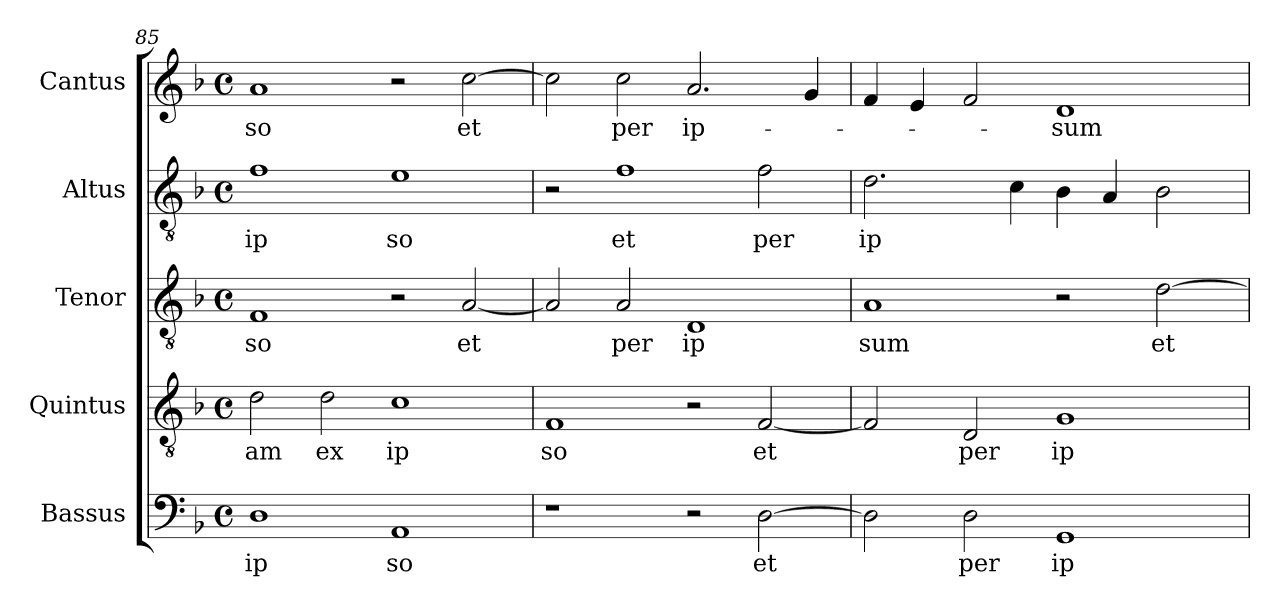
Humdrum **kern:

**kern	**text	**kern	**text	**kern	**text	**kern	**text	**kern	**text
*part5	*part5	*part4	*part4	*part3	*part3	*part2	*part2	*part1	*part1
*staff5	*staff5	*staff4	*staff4	*staff3	*staff3	*staff2	*staff2	*staff1	*staff1
*I"Bassus	*	*I"Quintus	*	*I"Tenor	*	*I"Altus	*	*I"Cantus	*
*clefF4	*	*clefGv2	*	*clefGv2	*	*clefGv2	*	*clefG2	*
*k[b-]	*	*k[b-]	*	*k[b-]	*	*k[b-]	*	*k[b-]	*
*F:	*	*F:	*	*F:	*	*F:	*	*F:	*
*M4/4	*	*M4/4	*	*M4/4	*	*M4/4	*	*M4/4	*
*met(c)	*	*met(c)	*	*met(c)	*	*met(c)	*	*met(c)	*
=85	=85	=85	=85	=85	=85	=85	=85	=85	=85
!	!LO:LY:b:cj	!	!LO:LY:b:cj	!	!LO:LY:b:cj	!	!LO:LY:b:cj	!	!LO:LY:b:cj
1D	ip	2d\	am	1F	so	1f	ip	1a	-so
!	!	!	!LO:LY:b:cj	!	!	!	!	!	!
.	.	2d\	ex	.	.	.	.	.	.
!	!LO:LY:b:cj	!	!LO:LY:b:cj	!	!	!	!LO:LY:b:cj	!	!
1AA	so	1c	ip	2r	.	1e	so	2r	.
!	!	!	!	!	!LO:LY:b:cj	!	!	!	!LO:LY:b:cj
.	.	.	.	[<2A/	et	.	.	[>2cc\	et
=86	=86	=86	=86	=86	=86	=86	=86	=86	=86
!	!	!	!LO:LY:b:cj	!	!	!	!	!	!
1r	.	1F	so	2A/]	.	2r	.	2cc\]	.
!	!	!	!	!	!LO:LY:b:cj	!	!LO:LY:b:cj	!	!LO:LY:b:cj
.	.	.	.	2A/	per	1f	et	2cc\	per
!	!	!	!	!	!LO:LY:b:cj	!	!	!	!LO:LY:b:cj
2r	.	2r	.	1D	ip	.	.	2.a/	ip-
!	!LO:LY:b:cj	!	!LO:LY:b:cj	!	!	!	!LO:LY:b:cj	!	!
[>2D\	et	[>2F/	et	.	.	2f\	per	.	.
.	.	.	.	.	.	.	.	4g/	.
!!LO:LB:g=z
=87	=87	=87	=87	=87	=87	=87	=87	=87	=87
!	!	!	!	!	!LO:LY:b:cj	!	!LO:LY:b:cj	!	!
*	*	*	*	*	*	*	*	*^	*
2D\]	.	2F/]	.	1A	sum	2.d\	ip	4f/	4ryy	.
.	.	.	.	.	.	.	.	4e/	64ryy	.
.	.	.	.	.	.	.	.	.	1ryy	.
!	!LO:LY:b:cj	!	!LO:LY:b:cj	!	!	!	!	!	!	!
2D\	per	2D/	per	.	.	.	.	2f/	.	.
.	.	.	.	.	.	4c\	.	.	.	.
!	!LO:LY:b:cj	!	!LO:LY:b:cj	!	!	!	!	!	!	!LO:LY:b:cj
1GG	ip	1G	ip	2r	.	4B-\	.	1d	.	-sum
.	.	.	.	.	.	4A/	.	.	.	.
.	.	.	.	.	.	.	.	.	2ryy	.
!	!	!	!	!	!LO:LY:b:cj	!	!	!	!	!
.	.	.	.	[>2d\	et	2B-\	.	.	.	.
.	.	.	.	.	.	.	.	.	8...ryy	.
*	*	*	*	*	*	*	*	*v	*v	*
=	=	=	=	=	=	=	=	=	=
*-	*-	*-	*-	*-	*-	*-	*-	*-	*-
